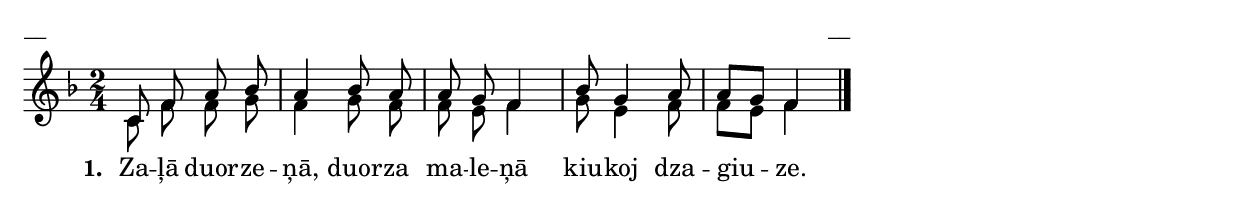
\version "2.13.18"

\paper {
line-width = 14\cm
left-margin = 0.4\cm
between-system-padding = 0.1\cm
between-system-space = 0.1\cm
}
% SBTZK, p.82
\layout {
indent = #0
ragged-last = ##f
}


voiceA = \relative c' {
\clef "treble"
\key f \major
\time 2/4 
c8 f a bes | a4 bes8 a | a g f4 | bes8 g4 a8 | a [g] f4 \bar"|."
}

lyricA = \lyricmode {
\set stanza = "1. "
Za -- ļā duor -- ze -- ņā, duor -- za ma -- le -- ņā kiu -- koj dza -- giu -- ze.
}

voiceB = \relative c'{
\clef "treble"
\key f \major
\time 2/4
c8 f f g | f4 g8 f | f e f4 | g8 e4 f8 | f [e] f4
}


fullScore = <<
%\new ChordNames { \chordsA }
\new Staff {
<<
\new Voice = "voiceA" { \voiceOne \autoBeamOff \voiceA }
\lyricsto "voiceA" \new Lyrics  \lyricA
\new Voice = "voiceB" { \voiceTwo \autoBeamOff \voiceB }
>>
}
>>



\score {
\fullScore
\header { piece = "__" opus = "__" }
}
\markup { \with-color #(x11-color 'white) \sans \smaller "__" }
\score {
\unfoldRepeats
\fullScore
\midi {
\context { \Staff \remove "Staff_performer" }
\context { \Voice \consists "Staff_performer" }
}
}


